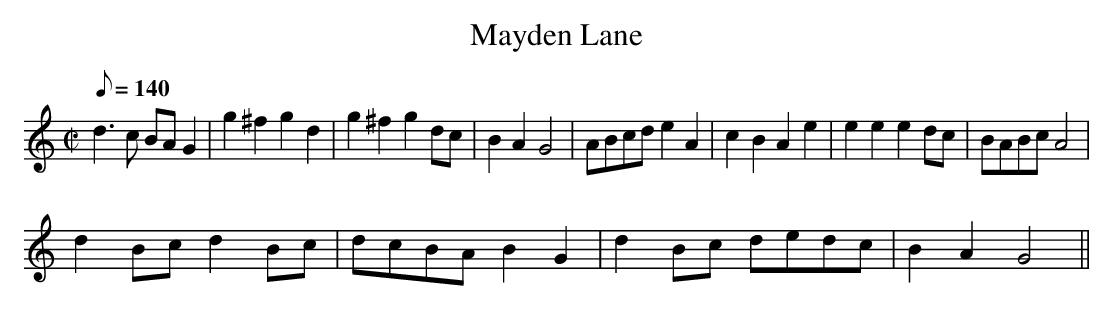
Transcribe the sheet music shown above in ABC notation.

X:1
T:Mayden Lane
L:1/8
M:C|
Q:140
K:G mixolydian
d3c BAG2|g2^f2 g2d2|g2^f2g2 dc|B2A2 G4|ABcd e2A2|c2B2A2e2|e2e2e2 dc|BABc A4|
d2 Bc d2 Bc|dcBA B2G2|d2 Bc dedc|B2A2 G4||
